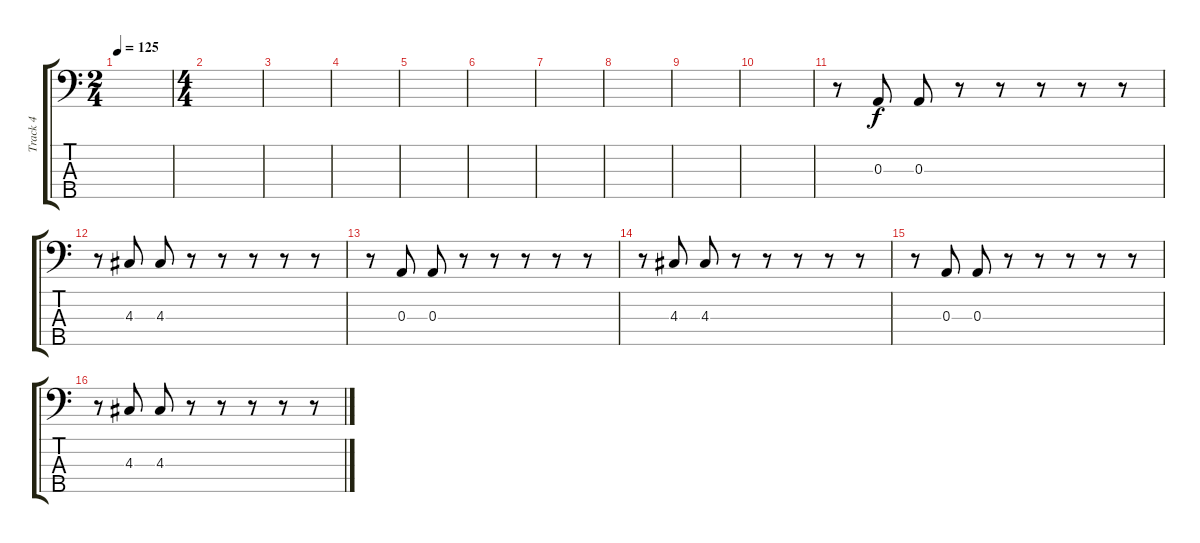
\track ("Track 4" "Track 4") {instrument electricbassfinger}
\staff {score tabs}
\tuning (G2 D2 A1 E1 B0) {hide}
\ts (2 4)
\tempo 125
\clef f4
\ks c
|
\ts (4 4)
|
|
|
|
|
|
|
|
|
r.8 0.3.8 0.3.8 r.8 r.8 r.8 r.8 r.8 |
r.8 4.3.8 4.3.8 r.8 r.8 r.8 r.8 r.8 |
r.8 0.3.8 0.3.8 r.8 r.8 r.8 r.8 r.8 |
r.8 4.3.8 4.3.8 r.8 r.8 r.8 r.8 r.8 |
r.8 0.3.8 0.3.8 r.8 r.8 r.8 r.8 r.8 |
r.8 4.3.8 4.3.8 r.8 r.8 r.8 r.8 r.8
